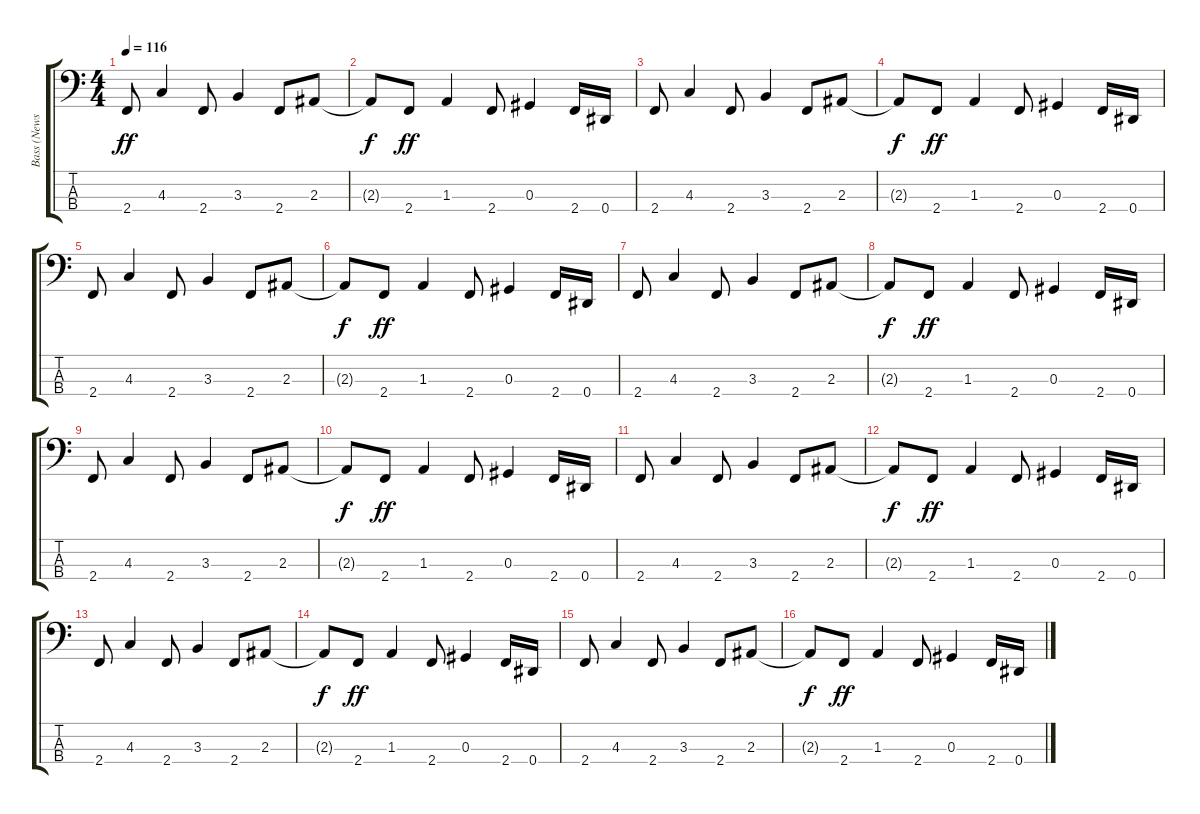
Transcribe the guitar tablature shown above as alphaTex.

\track ("Bass (Newsted)" "Bass (News") {instrument electricbassfinger}
\staff {score tabs}
\tuning (Gb2 Db2 Ab1 Eb1) {hide}
\ts (4 4)
\tempo 116
\clef f4
\ks c
2.4.8{dy ff} 4.3.4 2.4.8 3.3.4 2.4.8 2.3.8 |
2.3{t}.8{dy f} 2.4.8{dy ff} 1.3.4 2.4.8 0.3.4 2.4.16 0.4.16 |
2.4.8 4.3.4 2.4.8 3.3.4 2.4.8 2.3.8 |
2.3{t}.8{dy f} 2.4.8{dy ff} 1.3.4 2.4.8 0.3.4 2.4.16 0.4.16 |
2.4.8 4.3.4 2.4.8 3.3.4 2.4.8 2.3.8 |
2.3{t}.8{dy f} 2.4.8{dy ff} 1.3.4 2.4.8 0.3.4 2.4.16 0.4.16 |
2.4.8 4.3.4 2.4.8 3.3.4 2.4.8 2.3.8 |
2.3{t}.8{dy f} 2.4.8{dy ff} 1.3.4 2.4.8 0.3.4 2.4.16 0.4.16 |
2.4.8 4.3.4 2.4.8 3.3.4 2.4.8 2.3.8 |
2.3{t}.8{dy f} 2.4.8{dy ff} 1.3.4 2.4.8 0.3.4 2.4.16 0.4.16 |
2.4.8 4.3.4 2.4.8 3.3.4 2.4.8 2.3.8 |
2.3{t}.8{dy f} 2.4.8{dy ff} 1.3.4 2.4.8 0.3.4 2.4.16 0.4.16 |
2.4.8 4.3.4 2.4.8 3.3.4 2.4.8 2.3.8 |
2.3{t}.8{dy f} 2.4.8{dy ff} 1.3.4 2.4.8 0.3.4 2.4.16 0.4.16 |
2.4.8 4.3.4 2.4.8 3.3.4 2.4.8 2.3.8 |
2.3{t}.8{dy f} 2.4.8{dy ff} 1.3.4 2.4.8 0.3.4 2.4.16 0.4.16
